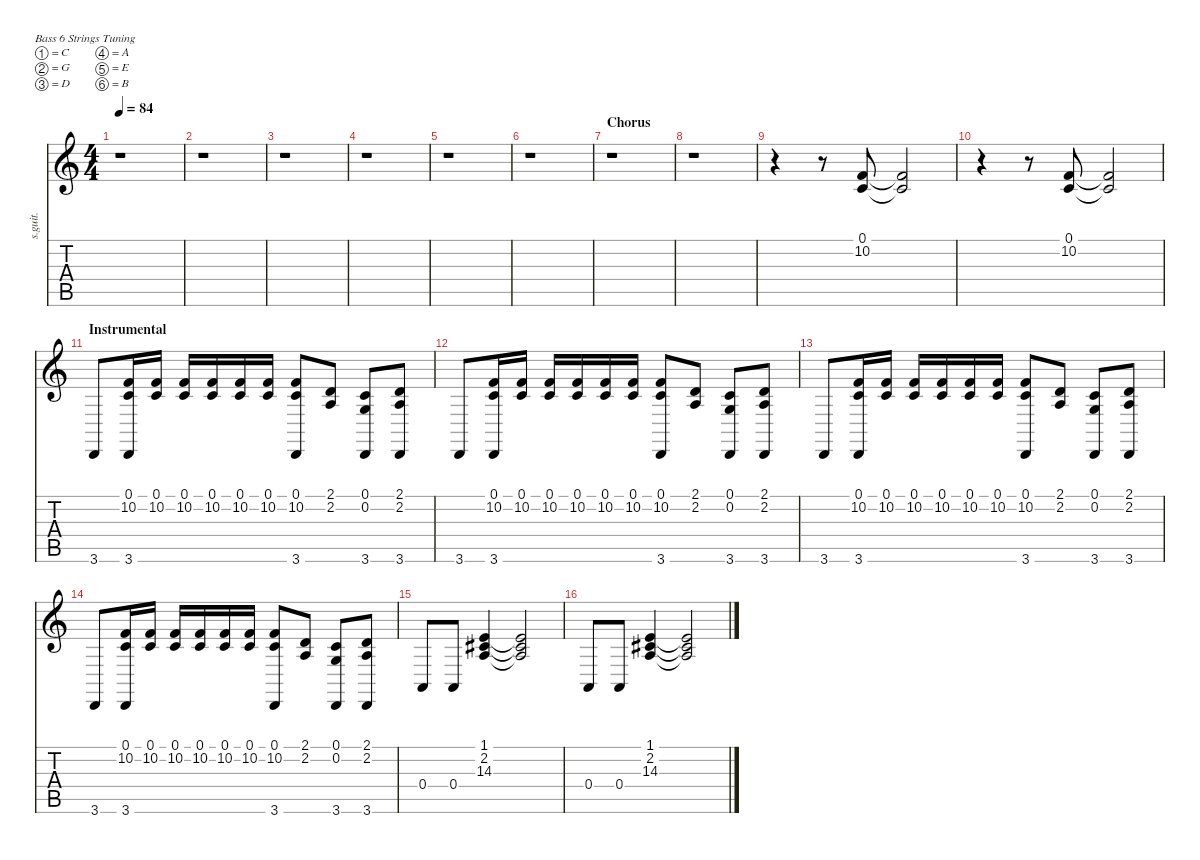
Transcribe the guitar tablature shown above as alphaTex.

\defaultSystemsLayout 4
\hideDynamics
\bracketExtendMode nobrackets
\track ("Paul McCartney - Piano" "s.guit.") {instrument electricpiano1}
\staff {score tabs}
\tuning (C3 G2 D2 A1 E1 B0)
\displaytranspose 12
\ts (4 4)
\tempo 84
\clef g2
\ks c
r.1{dy mp} |
r.1 |
r.1 |
r.1 |
r.1 |
r.1 |
\section ("" "Chorus")
r.1 |
r.1 |
r.4 r.8 (0.1 10.2).8{lyrics (0 "") lyrics (1 "") lyrics (2 "") lyrics (3 "") lyrics (4 "")} (0.1{t} 10.2{t}).2{lyrics (0 "") lyrics (1 "") lyrics (2 "") lyrics (3 "") lyrics (4 "")} |
r.4 r.8 (0.1 10.2).8{lyrics (0 "") lyrics (1 "") lyrics (2 "") lyrics (3 "") lyrics (4 "")} (0.1{t} 10.2{t}).2{lyrics (0 "") lyrics (1 "") lyrics (2 "") lyrics (3 "") lyrics (4 "")} |
\section ("" "Instrumental")
3.6.8{lyrics (0 "") lyrics (1 "") lyrics (2 "") lyrics (3 "") lyrics (4 "")} (0.1 10.2 3.6).16{lyrics (0 "") lyrics (1 "") lyrics (2 "") lyrics (3 "") lyrics (4 "")} (0.1 10.2).16{lyrics (0 "") lyrics (1 "") lyrics (2 "") lyrics (3 "") lyrics (4 "")} (0.1 10.2).16{lyrics (0 "") lyrics (1 "") lyrics (2 "") lyrics (3 "") lyrics (4 "")} (0.1 10.2).16{lyrics (0 "") lyrics (1 "") lyrics (2 "") lyrics (3 "") lyrics (4 "")} (0.1 10.2).16{lyrics (0 "") lyrics (1 "") lyrics (2 "") lyrics (3 "") lyrics (4 "")} (0.1 10.2).16{lyrics (0 "") lyrics (1 "") lyrics (2 "") lyrics (3 "") lyrics (4 "")} (0.1 10.2 3.6).8{lyrics (0 "") lyrics (1 "") lyrics (2 "") lyrics (3 "") lyrics (4 "")} (2.1 2.2).8{lyrics (0 "") lyrics (1 "") lyrics (2 "") lyrics (3 "") lyrics (4 "")} (0.1 0.2 3.6).8{lyrics (0 "") lyrics (1 "") lyrics (2 "") lyrics (3 "") lyrics (4 "")} (2.1 2.2 3.6).8{lyrics (0 "") lyrics (1 "") lyrics (2 "") lyrics (3 "") lyrics (4 "")} |
3.6.8{lyrics (0 "") lyrics (1 "") lyrics (2 "") lyrics (3 "") lyrics (4 "")} (0.1 10.2 3.6).16{lyrics (0 "") lyrics (1 "") lyrics (2 "") lyrics (3 "") lyrics (4 "")} (0.1 10.2).16{lyrics (0 "") lyrics (1 "") lyrics (2 "") lyrics (3 "") lyrics (4 "")} (0.1 10.2).16{lyrics (0 "") lyrics (1 "") lyrics (2 "") lyrics (3 "") lyrics (4 "")} (0.1 10.2).16{lyrics (0 "") lyrics (1 "") lyrics (2 "") lyrics (3 "") lyrics (4 "")} (0.1 10.2).16{lyrics (0 "") lyrics (1 "") lyrics (2 "") lyrics (3 "") lyrics (4 "")} (0.1 10.2).16{lyrics (0 "") lyrics (1 "") lyrics (2 "") lyrics (3 "") lyrics (4 "")} (0.1 10.2 3.6).8{lyrics (0 "") lyrics (1 "") lyrics (2 "") lyrics (3 "") lyrics (4 "")} (2.1 2.2).8{lyrics (0 "") lyrics (1 "") lyrics (2 "") lyrics (3 "") lyrics (4 "")} (0.1 0.2 3.6).8{lyrics (0 "") lyrics (1 "") lyrics (2 "") lyrics (3 "") lyrics (4 "")} (2.1 2.2 3.6).8{lyrics (0 "") lyrics (1 "") lyrics (2 "") lyrics (3 "") lyrics (4 "")} |
3.6.8{lyrics (0 "") lyrics (1 "") lyrics (2 "") lyrics (3 "") lyrics (4 "")} (0.1 10.2 3.6).16{lyrics (0 "") lyrics (1 "") lyrics (2 "") lyrics (3 "") lyrics (4 "")} (0.1 10.2).16{lyrics (0 "") lyrics (1 "") lyrics (2 "") lyrics (3 "") lyrics (4 "")} (0.1 10.2).16{lyrics (0 "") lyrics (1 "") lyrics (2 "") lyrics (3 "") lyrics (4 "")} (0.1 10.2).16{lyrics (0 "") lyrics (1 "") lyrics (2 "") lyrics (3 "") lyrics (4 "")} (0.1 10.2).16{lyrics (0 "") lyrics (1 "") lyrics (2 "") lyrics (3 "") lyrics (4 "")} (0.1 10.2).16{lyrics (0 "") lyrics (1 "") lyrics (2 "") lyrics (3 "") lyrics (4 "")} (0.1 10.2 3.6).8{lyrics (0 "") lyrics (1 "") lyrics (2 "") lyrics (3 "") lyrics (4 "")} (2.1 2.2).8{lyrics (0 "") lyrics (1 "") lyrics (2 "") lyrics (3 "") lyrics (4 "")} (0.1 0.2 3.6).8{lyrics (0 "") lyrics (1 "") lyrics (2 "") lyrics (3 "") lyrics (4 "")} (2.1 2.2 3.6).8{lyrics (0 "") lyrics (1 "") lyrics (2 "") lyrics (3 "") lyrics (4 "")} |
3.6.8{lyrics (0 "") lyrics (1 "") lyrics (2 "") lyrics (3 "") lyrics (4 "")} (0.1 10.2 3.6).16{lyrics (0 "") lyrics (1 "") lyrics (2 "") lyrics (3 "") lyrics (4 "")} (0.1 10.2).16{lyrics (0 "") lyrics (1 "") lyrics (2 "") lyrics (3 "") lyrics (4 "")} (0.1 10.2).16{lyrics (0 "") lyrics (1 "") lyrics (2 "") lyrics (3 "") lyrics (4 "")} (0.1 10.2).16{lyrics (0 "") lyrics (1 "") lyrics (2 "") lyrics (3 "") lyrics (4 "")} (0.1 10.2).16{lyrics (0 "") lyrics (1 "") lyrics (2 "") lyrics (3 "") lyrics (4 "")} (0.1 10.2).16{lyrics (0 "") lyrics (1 "") lyrics (2 "") lyrics (3 "") lyrics (4 "")} (0.1 10.2 3.6).8{lyrics (0 "") lyrics (1 "") lyrics (2 "") lyrics (3 "") lyrics (4 "")} (2.1 2.2).8{lyrics (0 "") lyrics (1 "") lyrics (2 "") lyrics (3 "") lyrics (4 "")} (0.1 0.2 3.6).8{lyrics (0 "") lyrics (1 "") lyrics (2 "") lyrics (3 "") lyrics (4 "")} (2.1 2.2 3.6).8{lyrics (0 "") lyrics (1 "") lyrics (2 "") lyrics (3 "") lyrics (4 "")} |
0.4.8{lyrics (0 "") lyrics (1 "") lyrics (2 "") lyrics (3 "") lyrics (4 "")} 0.4.8{lyrics (0 "") lyrics (1 "") lyrics (2 "") lyrics (3 "") lyrics (4 "")} (1.1{acc #} 2.2 14.3).4{lyrics (0 "") lyrics (1 "") lyrics (2 "") lyrics (3 "") lyrics (4 "")} (1.1{t acc #} 2.2{t} 14.3{t}).2{lyrics (0 "") lyrics (1 "") lyrics (2 "") lyrics (3 "") lyrics (4 "")} |
0.4.8{lyrics (0 "") lyrics (1 "") lyrics (2 "") lyrics (3 "") lyrics (4 "")} 0.4.8{lyrics (0 "") lyrics (1 "") lyrics (2 "") lyrics (3 "") lyrics (4 "")} (1.1{acc #} 2.2 14.3).4{lyrics (0 "") lyrics (1 "") lyrics (2 "") lyrics (3 "") lyrics (4 "")} (1.1{t acc #} 2.2{t} 14.3{t}).2{lyrics (0 "") lyrics (1 "") lyrics (2 "") lyrics (3 "") lyrics (4 "")}
